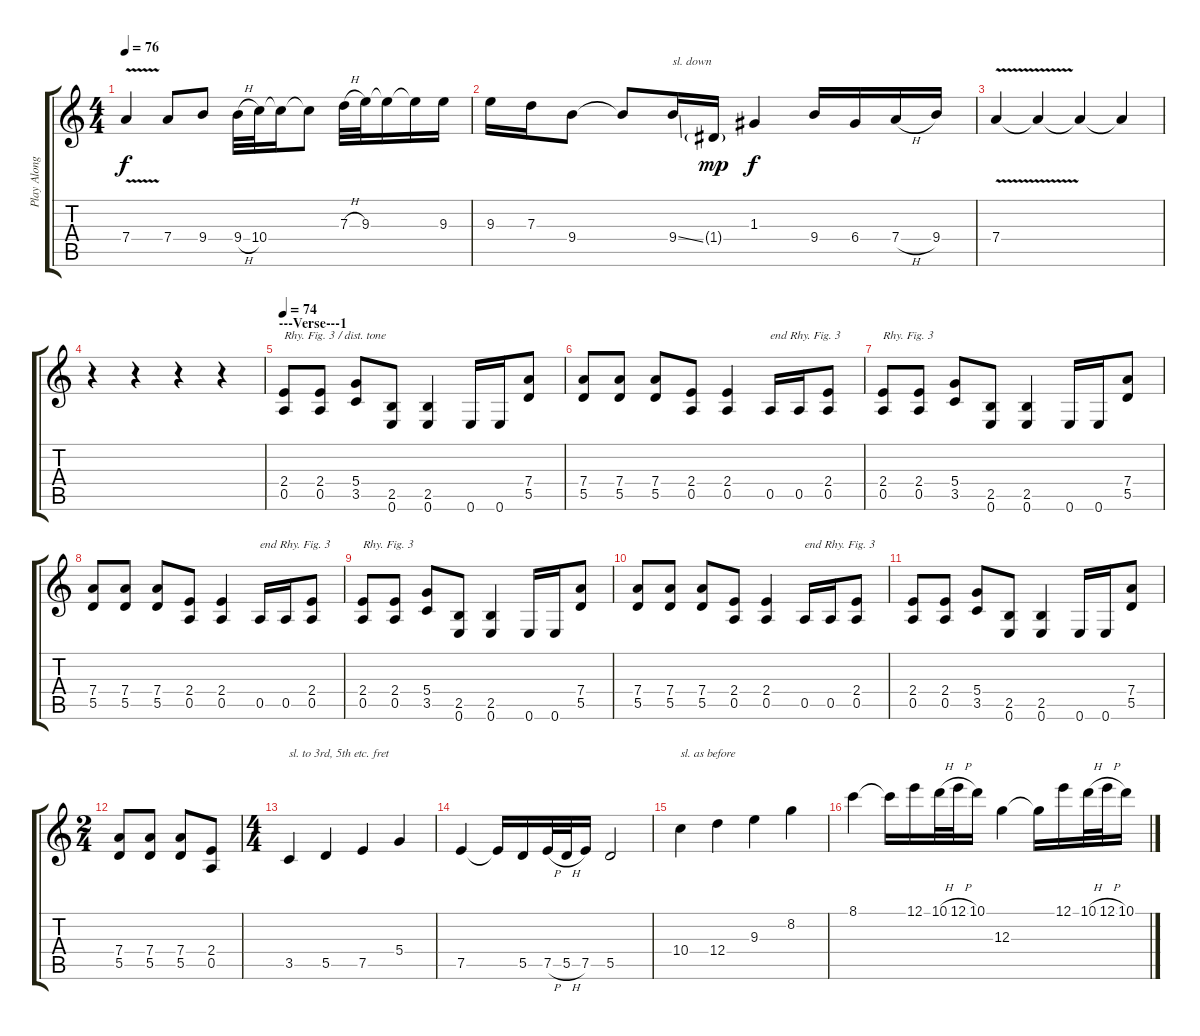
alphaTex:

\track ("Play Along" "Play Along") {instrument distortionguitar}
\staff {score tabs}
\tuning (E4 B3 G3 D3 A2 E2) {hide}
\ts (4 4)
\tempo 76
\clef g2
\ks c
7.4{v}.4{dy f} 7.4.8 9.4.8 9.4{h}.32 10.4.32 10.4{t}.16 10.4{t}.8 7.3{h}.32 9.3.32 9.3{t}.16 9.3{t}.16 9.3.16 |
9.3.16 7.3.16 9.4.8 9.4{t}.8 9.4{ss}.16{txt "sl. down"} 1.4{g}.16{dy mp} 1.3.4{dy f} 9.4.16 6.4.16 7.4{h}.16 9.4.16 |
7.4{v}.4 7.4{t}.4 7.4{t}.4 7.4{t}.4 |
r.4 r.4 r.4 r.4 |
\section ("" "---Verse---1")
\tempo 74
(2.4 0.5).8{txt "Rhy. Fig. 3 / dist. tone" instrument distortionguitar} (2.4 0.5).8 (5.4 3.5).8 (2.5 0.6).8 (2.5 0.6).4 0.6.16 0.6.16 (7.4 5.5).8 |
(7.4 5.5).8 (7.4 5.5).8 (7.4 5.5).8 (2.4 0.5).8 (2.4 0.5).4 0.5.16{txt "end Rhy. Fig. 3"} 0.5.16 (2.4 0.5).8 |
(2.4 0.5).8{txt "Rhy. Fig. 3"} (2.4 0.5).8 (5.4 3.5).8 (2.5 0.6).8 (2.5 0.6).4 0.6.16 0.6.16 (7.4 5.5).8 |
(7.4 5.5).8 (7.4 5.5).8 (7.4 5.5).8 (2.4 0.5).8 (2.4 0.5).4 0.5.16{txt "end Rhy. Fig. 3"} 0.5.16 (2.4 0.5).8 |
(2.4 0.5).8{txt "Rhy. Fig. 3"} (2.4 0.5).8 (5.4 3.5).8 (2.5 0.6).8 (2.5 0.6).4 0.6.16 0.6.16 (7.4 5.5).8 |
(7.4 5.5).8 (7.4 5.5).8 (7.4 5.5).8 (2.4 0.5).8 (2.4 0.5).4 0.5.16{txt "end Rhy. Fig. 3"} 0.5.16 (2.4 0.5).8 |
(2.4 0.5).8 (2.4 0.5).8 (5.4 3.5).8 (2.5 0.6).8 (2.5 0.6).4 0.6.16 0.6.16 (7.4 5.5).8 |
\ts (2 4)
(7.4 5.5).8 (7.4 5.5).8 (7.4 5.5).8 (2.4 0.5).8 |
\ts (4 4)
3.5.4{txt "sl. to 3rd, 5th etc. fret" volume 12 instrument distortionguitar} 5.5.4 7.5.4 5.4.4 |
7.5.4 7.5{t}.16 5.5.16 7.5{h}.32 5.5{h}.32 7.5.16 5.5.2 |
10.4.4{txt "sl. as before"} 12.4.4 9.3.4 8.2.4 |
8.1.4 8.1{t}.16 12.1.16 10.1{h}.32 12.1{h}.32 10.1.16 12.3.4 12.3{t}.16 12.1.16 10.1{h}.32 12.1{h}.32 10.1.16
